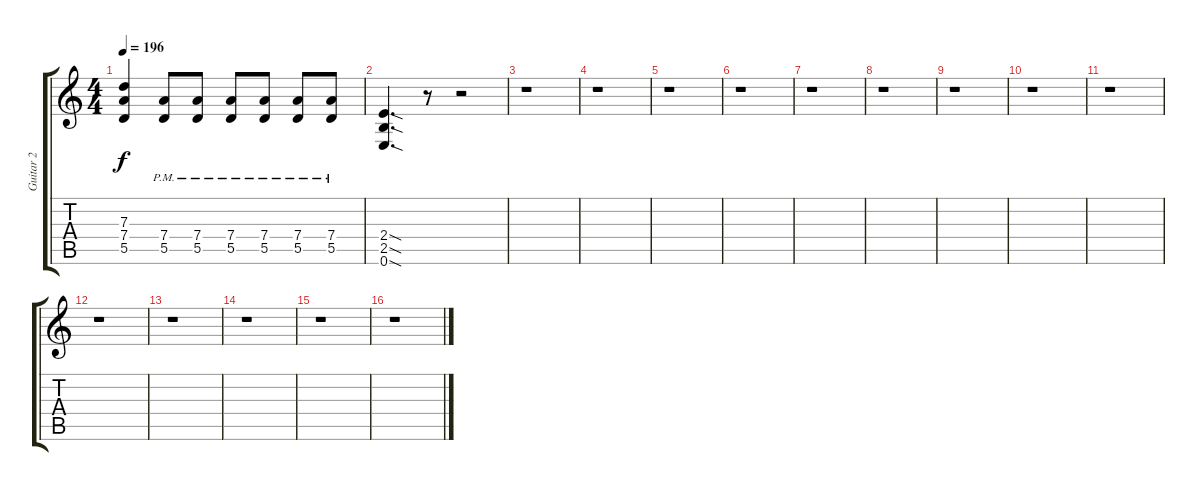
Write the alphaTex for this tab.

\track ("Guitar 2" "Guitar 2") {instrument distortionguitar}
\staff {score tabs}
\tuning (E4 B3 G3 D3 A2 E2) {hide}
\ts (4 4)
\tempo 196
\clef g2
\ks c
(7.3 7.4 5.5).4{dy f} (7.4{pm} 5.5{pm}).8 (7.4{pm} 5.5{pm}).8 (7.4{pm} 5.5{pm}).8 (7.4{pm} 5.5{pm}).8 (7.4{pm} 5.5{pm}).8 (7.4{pm} 5.5{pm}).8 |
(2.4{sod} 2.5{sod} 0.6{sod}).4{d} r.8 r.2 |
r.1 |
r.1 |
r.1 |
r.1 |
r.1 |
r.1 |
r.1 |
r.1 |
r.1 |
r.1 |
r.1 |
r.1 |
r.1 |
r.1
